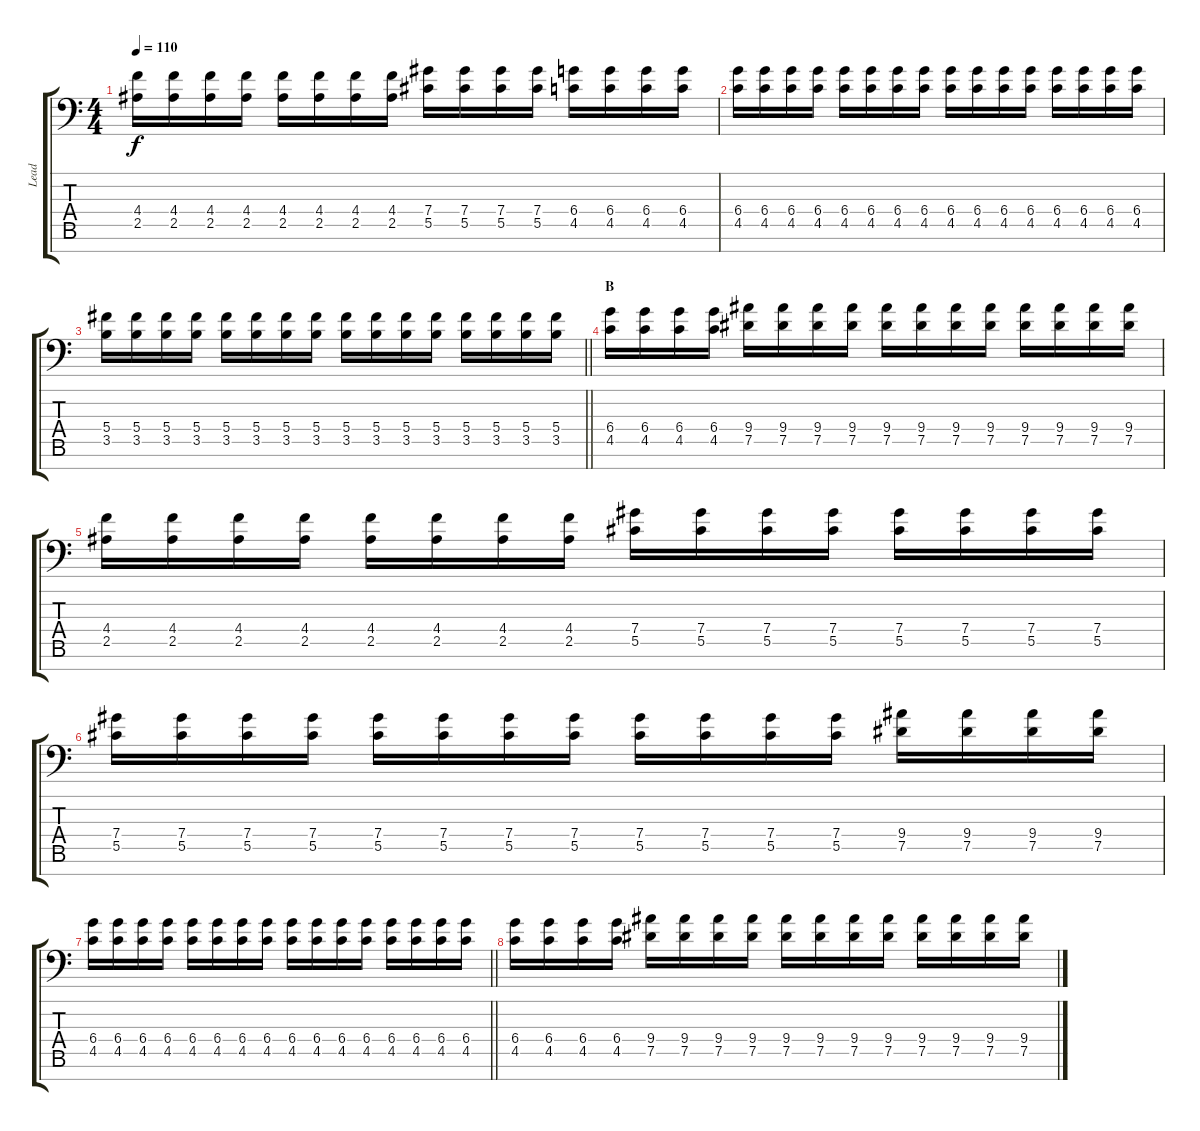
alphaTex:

\track ("Lead" "Lead") {instrument overdrivenguitar}
\staff {score tabs}
\tuning (Eb4 Bb3 Gb3 Db3 Ab2 Eb2 Bb1) {hide}
\ts (4 4)
\tempo 110
\clef f4
\ks c
(4.4 2.5).16{dy f} (4.4 2.5).16 (4.4 2.5).16 (4.4 2.5).16 (4.4 2.5).16 (4.4 2.5).16 (4.4 2.5).16 (4.4 2.5).16 (7.4 5.5).16 (7.4 5.5).16 (7.4 5.5).16 (7.4 5.5).16 (6.4 4.5).16 (6.4 4.5).16 (6.4 4.5).16 (6.4 4.5).16 |
(6.4 4.5).16 (6.4 4.5).16 (6.4 4.5).16 (6.4 4.5).16 (6.4 4.5).16 (6.4 4.5).16 (6.4 4.5).16 (6.4 4.5).16 (6.4 4.5).16 (6.4 4.5).16 (6.4 4.5).16 (6.4 4.5).16 (6.4 4.5).16 (6.4 4.5).16 (6.4 4.5).16 (6.4 4.5).16 |
\barLineRight lightlight
(5.4 3.5).16 (5.4 3.5).16 (5.4 3.5).16 (5.4 3.5).16 (5.4 3.5).16 (5.4 3.5).16 (5.4 3.5).16 (5.4 3.5).16 (5.4 3.5).16 (5.4 3.5).16 (5.4 3.5).16 (5.4 3.5).16 (5.4 3.5).16 (5.4 3.5).16 (5.4 3.5).16 (5.4 3.5).16 |
\section ("" "B")
(6.4 4.5).16 (6.4 4.5).16 (6.4 4.5).16 (6.4 4.5).16 (9.4 7.5).16 (9.4 7.5).16 (9.4 7.5).16 (9.4 7.5).16 (9.4 7.5).16 (9.4 7.5).16 (9.4 7.5).16 (9.4 7.5).16 (9.4 7.5).16 (9.4 7.5).16 (9.4 7.5).16 (9.4 7.5).16 |
(4.4 2.5).16 (4.4 2.5).16 (4.4 2.5).16 (4.4 2.5).16 (4.4 2.5).16 (4.4 2.5).16 (4.4 2.5).16 (4.4 2.5).16 (7.4 5.5).16 (7.4 5.5).16 (7.4 5.5).16 (7.4 5.5).16 (7.4 5.5).16 (7.4 5.5).16 (7.4 5.5).16 (7.4 5.5).16 |
(7.4 5.5).16 (7.4 5.5).16 (7.4 5.5).16 (7.4 5.5).16 (7.4 5.5).16 (7.4 5.5).16 (7.4 5.5).16 (7.4 5.5).16 (7.4 5.5).16 (7.4 5.5).16 (7.4 5.5).16 (7.4 5.5).16 (9.4 7.5).16 (9.4 7.5).16 (9.4 7.5).16 (9.4 7.5).16 |
\barLineRight lightlight
(6.4 4.5).16 (6.4 4.5).16 (6.4 4.5).16 (6.4 4.5).16 (6.4 4.5).16 (6.4 4.5).16 (6.4 4.5).16 (6.4 4.5).16 (6.4 4.5).16 (6.4 4.5).16 (6.4 4.5).16 (6.4 4.5).16 (6.4 4.5).16 (6.4 4.5).16 (6.4 4.5).16 (6.4 4.5).16 |
(6.4 4.5).16 (6.4 4.5).16 (6.4 4.5).16 (6.4 4.5).16 (9.4 7.5).16 (9.4 7.5).16 (9.4 7.5).16 (9.4 7.5).16 (9.4 7.5).16 (9.4 7.5).16 (9.4 7.5).16 (9.4 7.5).16 (9.4 7.5).16 (9.4 7.5).16 (9.4 7.5).16 (9.4 7.5).16
